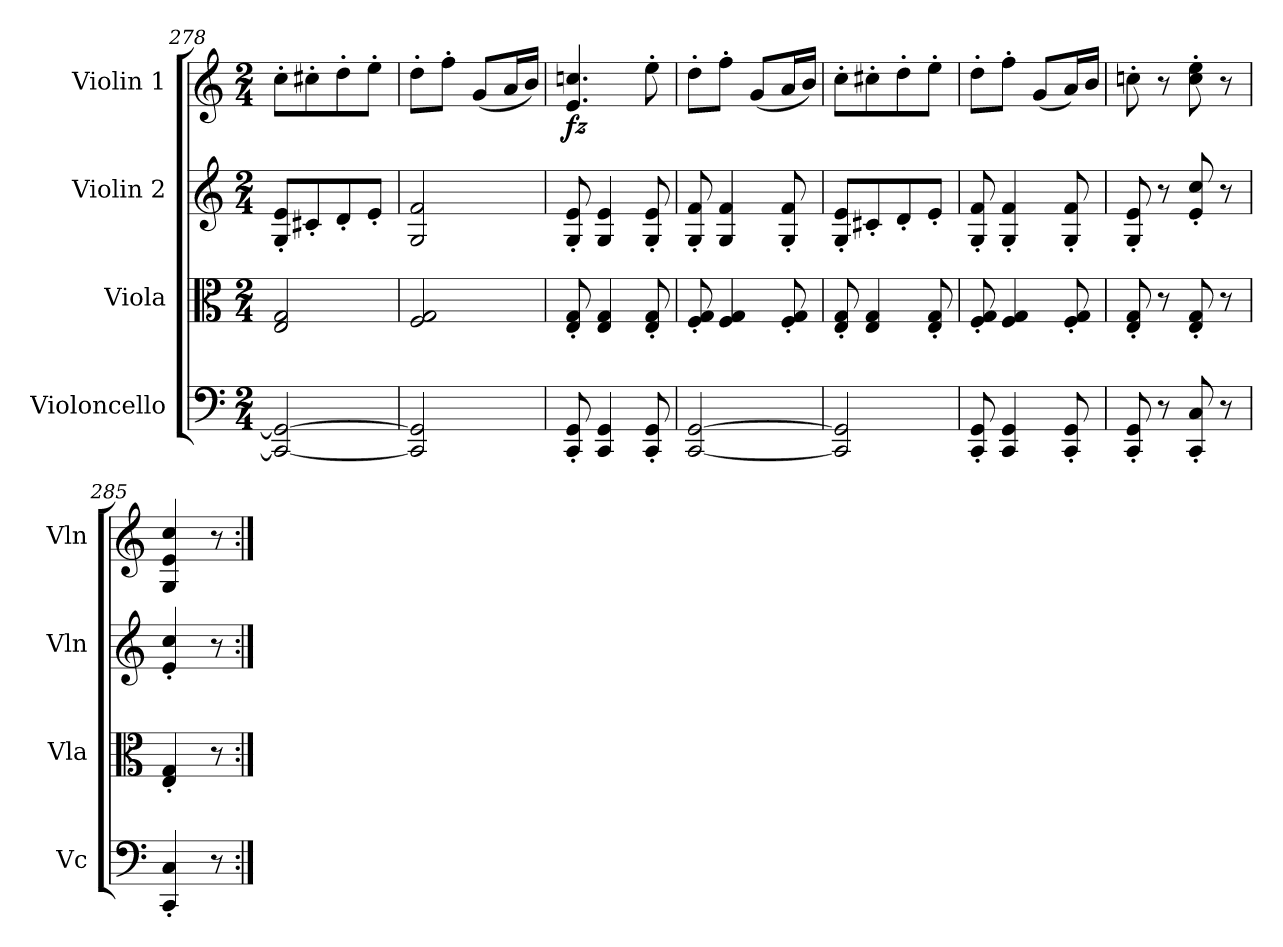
**kern	**kern	**kern	**kern	**dynam
*part4	*part3	*part2	*part1	*part1
*staff4	*staff3	*staff2	*staff1	*staff1
*I"Violoncello	*I"Viola	*I"Violin 2	*I"Violin 1	*
*I'Vc	*I'Vla	*I'Vln	*I'Vln	*
*clefF4	*clefC3	*clefG2	*clefG2	*
*k[]	*k[]	*k[]	*k[]	*
*M2/4	*M2/4	*M2/4	*M2/4	*
=278	=278	=278	=278	=278
2CC/_ 2GG/_	2E/ 2G/	8G/' 8e/'L	8cc'\L	.
.	.	8c#X'/	8cc#X'\	.
.	.	8d'/	8dd'\	.
.	.	8e'/J	8ee'\J	.
=279	=279	=279	=279	=279
2CC/] 2GG/]	2F/ 2G/	2G/ 2f/	8dd'\L	.
.	.	.	8ff'\J	.
.	.	.	(8g/L	.
.	.	.	16a/L	.
.	.	.	16b/JJ)	.
=280	=280	=280	=280	=280
!	!	!	!	!LO:DY:b
8CC/' 8GG/'	8E/' 8G/'	8G/' 8e/'	4.e/ 4.ccn/	fz
4CC/ 4GG/	4E/ 4G/	4G/ 4e/	.	.
8CC/' 8GG/'	8E/' 8G/'	8G/' 8e/'	8ee'\	.
=281	=281	=281	=281	=281
[2CC/ [2GG/	8F/' 8G/'	8G/' 8f/'	8dd'\L	.
.	4F/ 4G/	4G/ 4f/	8ff'\J	.
.	.	.	(8g/L	.
.	8F/' 8G/'	8G/' 8f/'	16a/L	.
.	.	.	16b/JJ)	.
=282	=282	=282	=282	=282
2CC/] 2GG/]	8E/' 8G/'	8G/' 8e/'L	8cc'\L	.
.	4E/ 4G/	8c#X'/	8cc#X'\	.
.	.	8d'/	8dd'\	.
.	8E/' 8G/'	8e'/J	8ee'\J	.
=283	=283	=283	=283	=283
8CC/' 8GG/'	8F/' 8G/'	8G/' 8f/'	8dd'\L	.
4CC/ 4GG/	4F/ 4G/	4G/' 4f/'	8ff'\J	.
.	.	.	(8g/L	.
8CC/' 8GG/'	8F/' 8G/'	8G/' 8f/'	16a/L)	.
.	.	.	16b/JJ	.
=284	=284	=284	=284	=284
8CC/' 8GG/'	8E/' 8G/'	8G/' 8e/'	8ccn'\	.
8r	8r	8r	8r	.
8CC/' 8C/'	8E/' 8G/'	8e/' 8cc/'	8cc\' 8ee\'	.
8r	8r	8r	8r	.
=285	=285	=285	=285	=285
4CC/' 4C/'	4E/' 4G/'	4e/' 4cc/'	4G/ 4e/ 4cc/	.
8r	8r	8r	8r	.
=:|!	=:|!	=:|!	=:|!	=:|!
*-	*-	*-	*-	*-
